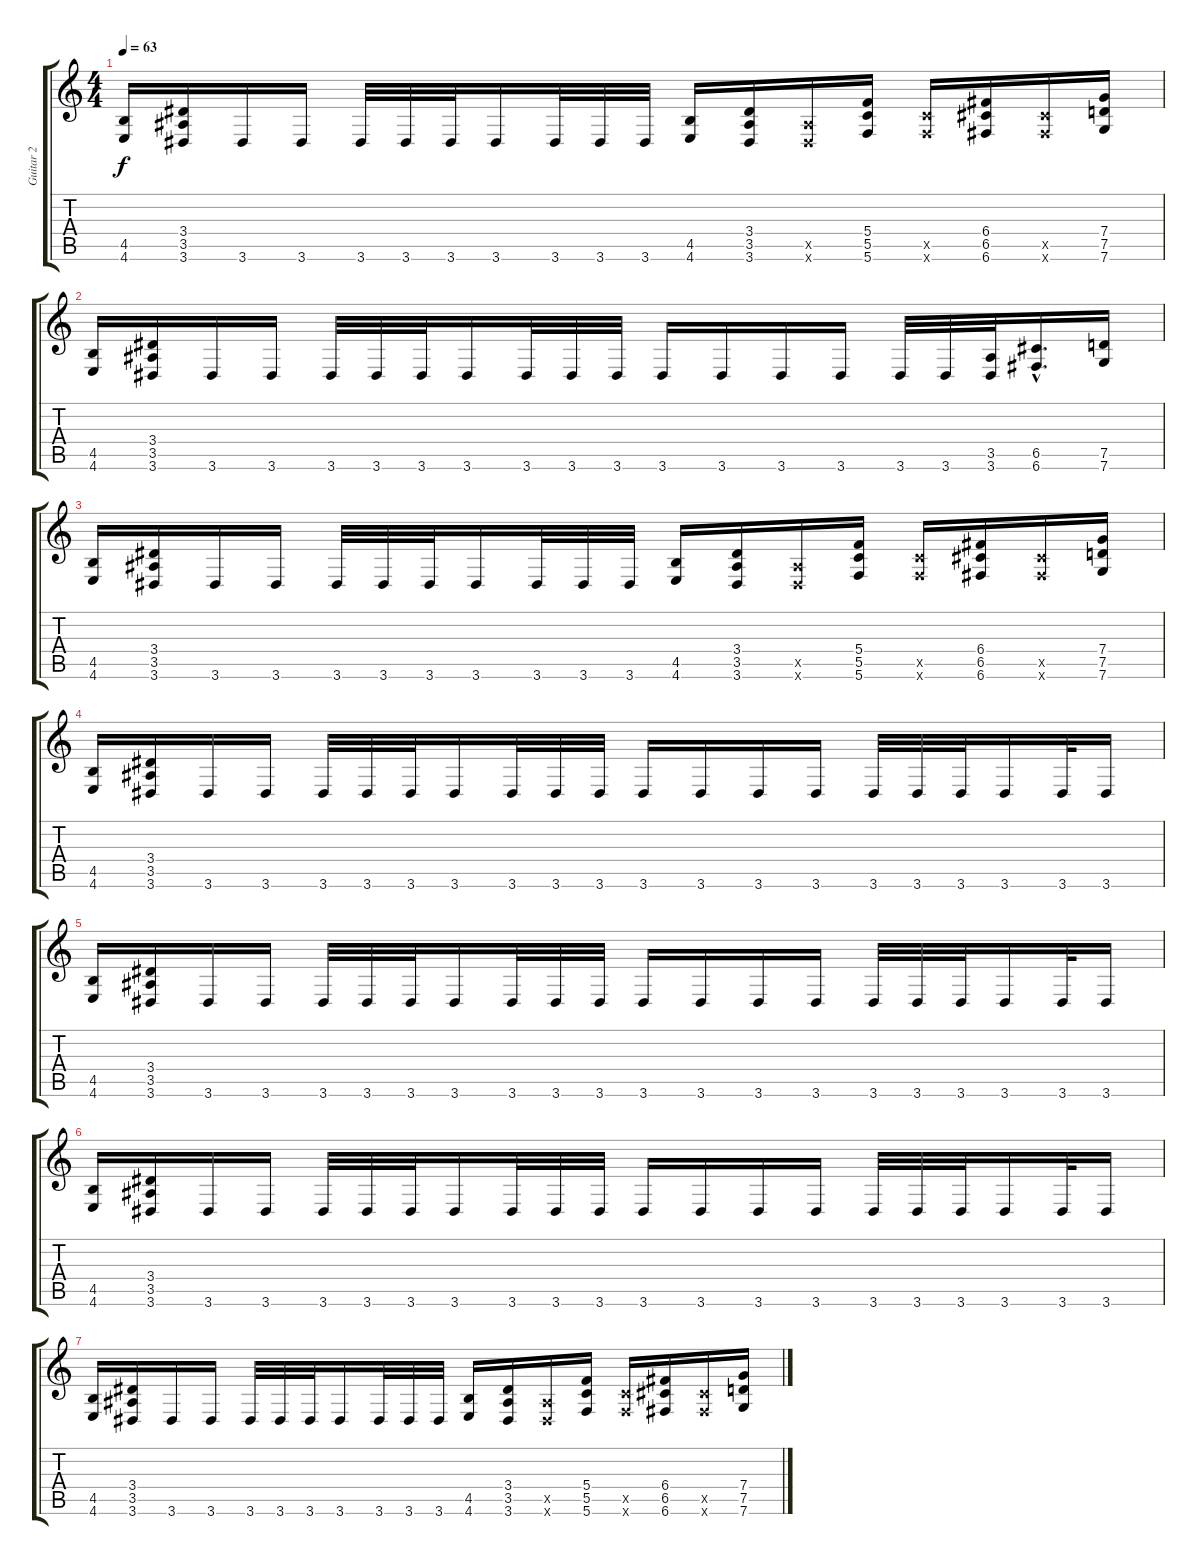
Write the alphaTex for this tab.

\track ("Guitar 2" "Guitar 2") {instrument distortionguitar}
\staff {score tabs}
\tuning (D4 A3 F3 C3 G2 C2) {hide}
\ts (4 4)
\tempo 63
\clef g2
\ks c
(4.5 4.6).16{dy f} (3.4 3.5 3.6).16 3.6.16 3.6.16 3.6.32 3.6.32 3.6.32 3.6.16 3.6.32 3.6.32 3.6.32 (4.5 4.6).16 (3.4 3.5 3.6).16 (3.5{x} 3.6{x}).16 (5.4 5.5 5.6).16 (5.5{x} 5.6{x}).16 (6.4 6.5 6.6).16 (6.5{x} 6.6{x}).16 (7.4 7.5 7.6).16 |
(4.5 4.6).16 (3.4 3.5 3.6).16 3.6.16 3.6.16 3.6.32 3.6.32 3.6.32 3.6.16 3.6.32 3.6.32 3.6.32 3.6.16 3.6.16 3.6.16 3.6.16 3.6.32 3.6.32 (3.5 3.6).32 (6.5{hac} 6.6{hac}).16{d} (7.5 7.6).16 |
(4.5 4.6).16 (3.4 3.5 3.6).16 3.6.16 3.6.16 3.6.32 3.6.32 3.6.32 3.6.16 3.6.32 3.6.32 3.6.32 (4.5 4.6).16 (3.4 3.5 3.6).16 (3.5{x} 3.6{x}).16 (5.4 5.5 5.6).16 (5.5{x} 5.6{x}).16 (6.4 6.5 6.6).16 (6.5{x} 6.6{x}).16 (7.4 7.5 7.6).16 |
(4.5 4.6).16 (3.4 3.5 3.6).16 3.6.16 3.6.16 3.6.32 3.6.32 3.6.32 3.6.16 3.6.32 3.6.32 3.6.32 3.6.16 3.6.16 3.6.16 3.6.16 3.6.32 3.6.32 3.6.32 3.6.16 3.6.32 3.6.16 |
(4.5 4.6).16 (3.4 3.5 3.6).16 3.6.16 3.6.16 3.6.32 3.6.32 3.6.32 3.6.16 3.6.32 3.6.32 3.6.32 3.6.16 3.6.16 3.6.16 3.6.16 3.6.32 3.6.32 3.6.32 3.6.16 3.6.32 3.6.16 |
(4.5 4.6).16 (3.4 3.5 3.6).16 3.6.16 3.6.16 3.6.32 3.6.32 3.6.32 3.6.16 3.6.32 3.6.32 3.6.32 3.6.16 3.6.16 3.6.16 3.6.16 3.6.32 3.6.32 3.6.32 3.6.16 3.6.32 3.6.16 |
(4.5 4.6).16 (3.4 3.5 3.6).16 3.6.16 3.6.16 3.6.32 3.6.32 3.6.32 3.6.16 3.6.32 3.6.32 3.6.32 (4.5 4.6).16 (3.4 3.5 3.6).16 (3.5{x} 3.6{x}).16 (5.4 5.5 5.6).16 (5.5{x} 5.6{x}).16 (6.4 6.5 6.6).16 (6.5{x} 6.6{x}).16 (7.4 7.5 7.6).16
